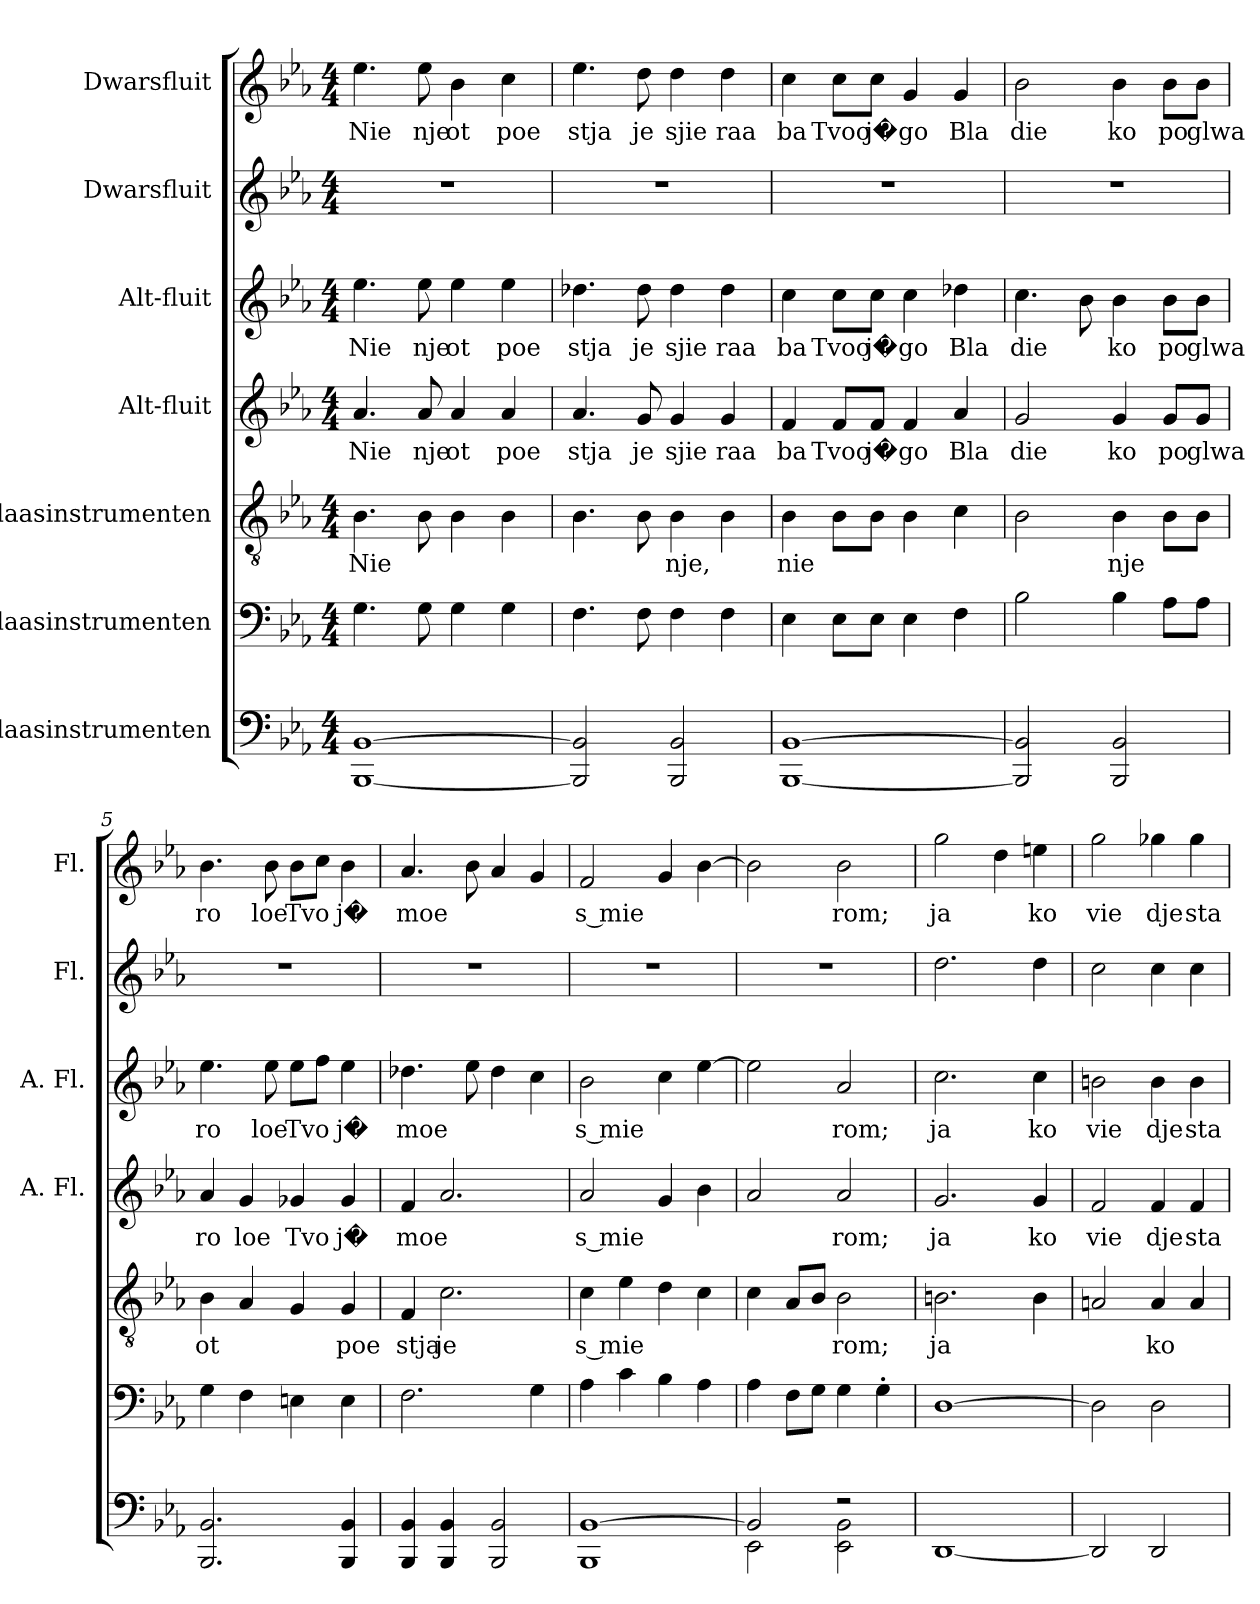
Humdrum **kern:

**kern	**kern	**kern	**text	**kern	**text	**kern	**text	**kern	**kern	**text
*part7	*part6	*part5	*part5	*part4	*part4	*part3	*part3	*part2	*part1	*part1
*staff7	*staff6	*staff5	*staff5	*staff4	*staff4	*staff3	*staff3	*staff2	*staff1	*staff1
*I"Blaasinstrumenten	*I"Blaasinstrumenten	*I"Blaasinstrumenten	*	*I"Alt-fluit	*	*I"Alt-fluit	*	*I"Dwarsfluit	*I"Dwarsfluit	*
*	*	*	*	*I'A. Fl.	*	*I'A. Fl.	*	*I'Fl.	*I'Fl.	*
*clefF4	*clefF4	*clefGv2	*	*clefG2	*	*clefG2	*	*clefG2	*clefG2	*
*	*	*	*	*ITrd3c5	*	*ITrd3c5	*	*	*	*
*k[b-e-a-]	*k[b-e-a-]	*k[b-e-a-]	*	*k[b-e-]	*	*k[b-e-]	*	*k[b-e-a-]	*k[b-e-a-]	*
*M4/4	*M4/4	*M4/4	*	*M4/4	*	*M4/4	*	*M4/4	*M4/4	*
*MM60	*MM60	*MM60	*	*MM60	*	*MM60	*	*MM60	*MM60	*
=1	=1	=1	=1	=1	=1	=1	=1	=1	=1	=1
!	!	!	!LO:LY:b	!	!LO:LY:b	!	!LO:LY:b	!	!	!LO:LY:b
[1BBB- [1BB-	4.G\	4.B-\	Nie	4.e-/	Nie	4.b-\	Nie	1r	4.ee-\	Nie
!	!	!	!	!	!LO:LY:b	!	!LO:LY:b	!	!	!LO:LY:b
.	8G\	8B-\	.	8e-/	nje	8b-\	nje	.	8ee-\	nje
!	!	!	!	!	!LO:LY:b	!	!LO:LY:b	!	!	!LO:LY:b
.	4G\	4B-\	.	4e-/	ot	4b-\	ot	.	4b-\	ot
!	!	!	!	!	!LO:LY:b	!	!LO:LY:b	!	!	!LO:LY:b
.	4G\	4B-\	.	4e-/	poe	4b-\	poe	.	4cc\	poe
=2	=2	=2	=2	=2	=2	=2	=2	=2	=2	=2
!	!	!	!	!	!LO:LY:b	!	!LO:LY:b	!	!	!LO:LY:b
2BBB-/] 2BB-/]	4.F\	4.B-\	.	4.e-/	stja	4.a-X\	stja	1r	4.ee-\	stja
!	!	!	!	!	!LO:LY:b	!	!LO:LY:b	!	!	!LO:LY:b
.	8F\	8B-\	.	8d/	je	8a-\	je	.	8dd\	je
!	!	!	!LO:LY:b	!	!LO:LY:b	!	!LO:LY:b	!	!	!LO:LY:b
2BBB-/ 2BB-/	4F\	4B-\	nje,	4d/	sjie	4a-\	sjie	.	4dd\	sjie
!	!	!	!	!	!LO:LY:b	!	!LO:LY:b	!	!	!LO:LY:b
.	4F\	4B-\	.	4d/	raa	4a-\	raa	.	4dd\	raa
=3	=3	=3	=3	=3	=3	=3	=3	=3	=3	=3
!	!	!	!LO:LY:b	!	!LO:LY:b	!	!LO:LY:b	!	!	!LO:LY:b
[1BBB- [1BB-	4E-\	4B-\	nie	4c/	ba	4g\	ba	1r	4cc\	ba
!	!	!	!	!	!LO:LY:b	!	!LO:LY:b	!	!	!LO:LY:b
.	8E-\L	8B-\L	.	8c/L	Tvoo	8g\L	Tvoo	.	8cc\L	Tvoo
!	!	!	!	!	!LO:LY:b	!	!LO:LY:b	!	!	!LO:LY:b
.	8E-\J	8B-\J	.	8c/J	j�	8g\J	j�	.	8cc\J	j�
!	!	!	!	!	!LO:LY:b	!	!LO:LY:b	!	!	!LO:LY:b
.	4E-\	4B-\	.	4c/	go	4g\	go	.	4g/	go
!	!	!	!	!	!LO:LY:b	!	!LO:LY:b	!	!	!LO:LY:b
.	4F\	4c\	.	4e-/	Bla	4a-X\	Bla	.	4g/	Bla
!!LO:PB:g=z
=4	=4	=4	=4	=4	=4	=4	=4	=4	=4	=4
!	!	!	!	!	!LO:LY:b	!	!LO:LY:b	!	!	!LO:LY:b
2BBB-/] 2BB-/]	2B-\	2B-\	.	2d/	die	4.g\	die	1r	2b-\	die
.	.	.	.	.	.	8f\	.	.	.	.
!	!	!	!LO:LY:b	!	!LO:LY:b	!	!LO:LY:b	!	!	!LO:LY:b
2BBB-/ 2BB-/	4B-\	4B-\	nje	4d/	ko	4f\	ko	.	4b-\	ko
!	!	!	!	!	!LO:LY:b	!	!LO:LY:b	!	!	!LO:LY:b
.	8A-\L	8B-\L	.	8d/L	po	8f\L	po	.	8b-\L	po
!	!	!	!	!	!LO:LY:b	!	!LO:LY:b	!	!	!LO:LY:b
.	8A-\J	8B-\J	.	8d/J	glwa	8f\J	glwa	.	8b-\J	glwa
=5	=5	=5	=5	=5	=5	=5	=5	=5	=5	=5
!	!	!	!LO:LY:b	!	!LO:LY:b	!	!LO:LY:b	!	!	!LO:LY:b
2.BBB-/ 2.BB-/	4G\	4B-\	ot	4e-/	ro	4.b-\	ro	1r	4.b-\	ro
!	!	!	!	!	!LO:LY:b	!	!	!	!	!
.	4F\	4A-/	.	4d/	loe	.	.	.	.	.
!	!	!	!	!	!	!	!LO:LY:b	!	!	!LO:LY:b
.	.	.	.	.	.	8b-\	loe	.	8b-\	loe
!	!	!	!	!	!LO:LY:b	!	!LO:LY:b	!	!	!LO:LY:b
.	4En\	4G/	.	4d-X/	Tvo	8b-\L	Tvo	.	8b-\L	Tvo
.	.	.	.	.	.	8cc\J	.	.	8cc\J	.
!	!	!	!LO:LY:b	!	!LO:LY:b	!	!LO:LY:b	!	!	!LO:LY:b
4BBB-/ 4BB-/	4E\	4G/	poe	4d-/	j�	4b-\	j�	.	4b-\	j�
=6	=6	=6	=6	=6	=6	=6	=6	=6	=6	=6
!	!	!	!LO:LY:b	!	!LO:LY:b	!	!LO:LY:b	!	!	!LO:LY:b
4BBB-/ 4BB-/	2.F\	4F/	stja	4c/	moe	4.a-X\	moe	1r	4.a-/	moe
!	!	!	!LO:LY:b	!	!	!	!	!	!	!
4BBB-/ 4BB-/	.	2.c\	je	2.e-/	.	.	.	.	.	.
.	.	.	.	.	.	8b-\	.	.	8b-\	.
2BBB-/ 2BB-/	.	.	.	.	.	4a-\	.	.	4a-/	.
.	4G\	.	.	.	.	4g\	.	.	4g/	.
=7	=7	=7	=7	=7	=7	=7	=7	=7	=7	=7
*^	*	*	*	*	*	*	*	*	*	*
!	!	!	!	!LO:LY:b	!	!LO:LY:b	!	!LO:LY:b	!	!	!LO:LY:b
[1BB-	1BBB-	4A-\	4c\	s mie	2e-/	s mie	2f\	s mie	1r	2f/	s mie
.	.	4c\	4e-\	.	.	.	.	.	.	.	.
.	.	4B-\	4d\	.	4d/	.	4g\	.	.	4g/	.
.	.	4A-\	4c\	.	4f\	.	[4b-\	.	.	[4b-\	.
=8	=8	=8	=8	=8	=8	=8	=8	=8	=8	=8	=8
2BB-/]	2EE-\	4A-\	4c\	.	2e-/	.	2b-\]	.	1r	2b-\]	.
.	.	8F\L	8A-/L	.	.	.	.	.	.	.	.
.	.	8G\J	8B-/J	.	.	.	.	.	.	.	.
!	!	!	!	!LO:LY:b	!	!LO:LY:b	!	!LO:LY:b	!	!	!LO:LY:b
2r	2EE-\ 2BB-\	4G\	2B-\	rom;	2e-/	rom;	2e-/	rom;	.	2b-\	rom;
.	.	4G'\	.	.	.	.	.	.	.	.	.
*v	*v	*	*	*	*	*	*	*	*	*	*
!!LO:PB:g=z
=9	=9	=9	=9	=9	=9	=9	=9	=9	=9	=9
!	!	!	!LO:LY:b	!	!LO:LY:b	!	!LO:LY:b	!	!	!LO:LY:b
[1DD	[1D	2.Bn\	ja	2.d/	ja	2.g\	ja	2.dd\	2gg\	ja
.	.	.	.	.	.	.	.	.	4dd\	.
!	!	!	!	!	!LO:LY:b	!	!LO:LY:b	!	!	!LO:LY:b
.	.	4B\	.	4d/	ko	4g\	ko	4dd\	4een\	ko
=10	=10	=10	=10	=10	=10	=10	=10	=10	=10	=10
!	!	!	!	!	!LO:LY:b	!	!LO:LY:b	!	!	!LO:LY:b
2DD/]	2D\]	2An/	.	2c/	vie	2f#X\	vie	2cc\	2gg\	vie
!	!	!	!LO:LY:b	!	!LO:LY:b	!	!LO:LY:b	!	!	!LO:LY:b
2DD/	2D\	4A/	ko	4c/	dje	4f#\	dje	4cc\	4gg-X\	dje
!	!	!	!	!	!LO:LY:b	!	!LO:LY:b	!	!	!LO:LY:b
.	.	4A/	.	4c/	sta	4f#\	sta	4cc\	4gg-\	sta
=	=	=	=	=	=	=	=	=	=	=
*-	*-	*-	*-	*-	*-	*-	*-	*-	*-	*-
